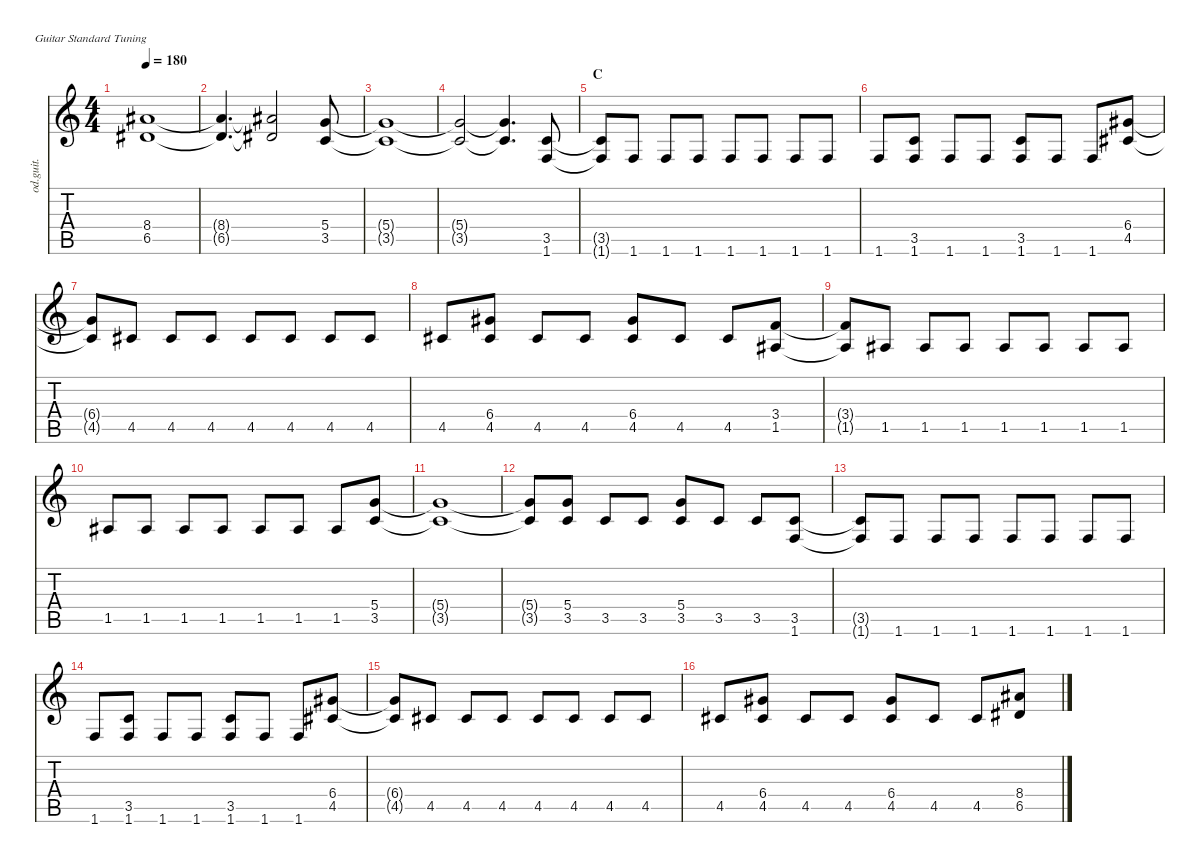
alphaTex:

\defaultSystemsLayout 4
\hideDynamics
\bracketExtendMode nobrackets
\track ("Base" "od.guit.") {instrument overdrivenguitar}
\staff {score tabs}
\tuning (E4 B3 G3 D3 A2 E2)
\ts (4 4)
\tempo 180
\clef g2
\ks c
(8.4{acc #} 6.5{acc #}).1{dy f} |
(8.4{t acc #} 6.5{t acc #}).4{d dy mf} (8.4{t acc #} 6.5{t acc #}).2{dy f} (5.4 3.5).8 |
(5.4{t} 3.5{t}).1 |
(5.4{t} 3.5{t}).2 (5.4{t} 3.5{t}).4{d} (3.5 1.6).8 |
\section ("" "C")
(3.5{t} 1.6{t}).8 1.6.8 1.6.8 1.6.8 1.6.8 1.6.8 1.6.8 1.6.8 |
1.6.8 (3.5 1.6).8 1.6.8 1.6.8 (3.5 1.6).8 1.6.8 1.6.8 (6.4{acc #} 4.5{acc #}).8 |
(6.4{t acc #} 4.5{t acc #}).8 4.5{acc #}.8 4.5{acc #}.8 4.5{acc #}.8 4.5{acc #}.8 4.5{acc #}.8 4.5{acc #}.8 4.5{acc #}.8 |
4.5{acc #}.8 (6.4{acc #} 4.5{acc #}).8 4.5{acc #}.8 4.5{acc #}.8 (6.4{acc #} 4.5{acc #}).8 4.5{acc #}.8 4.5{acc #}.8 (3.4 1.5{acc #}).8 |
(3.4{t} 1.5{t acc #}).8 1.5{acc #}.8 1.5{acc #}.8 1.5{acc #}.8 1.5{acc #}.8 1.5{acc #}.8 1.5{acc #}.8 1.5{acc #}.8 |
1.5{acc #}.8 1.5{acc #}.8 1.5{acc #}.8 1.5{acc #}.8 1.5{acc #}.8 1.5{acc #}.8 1.5{acc #}.8 (5.4 3.5).8 |
(5.4{t} 3.5{t}).1 |
(5.4{t} 3.5{t}).8 (5.4 3.5).8 3.5.8 3.5.8 (5.4 3.5).8 3.5.8 3.5.8 (3.5 1.6).8 |
(3.5{t} 1.6{t}).8 1.6.8 1.6.8 1.6.8 1.6.8 1.6.8 1.6.8 1.6.8 |
1.6.8 (3.5 1.6).8 1.6.8 1.6.8 (3.5 1.6).8 1.6.8 1.6.8 (6.4{acc #} 4.5{acc #}).8 |
(6.4{t acc #} 4.5{t acc #}).8 4.5{acc #}.8 4.5{acc #}.8 4.5{acc #}.8 4.5{acc #}.8 4.5{acc #}.8 4.5{acc #}.8 4.5{acc #}.8 |
4.5{acc #}.8 (6.4{acc #} 4.5{acc #}).8 4.5{acc #}.8 4.5{acc #}.8 (6.4{acc #} 4.5{acc #}).8 4.5{acc #}.8 4.5{acc #}.8 (8.4{acc #} 6.5{acc #}).8
